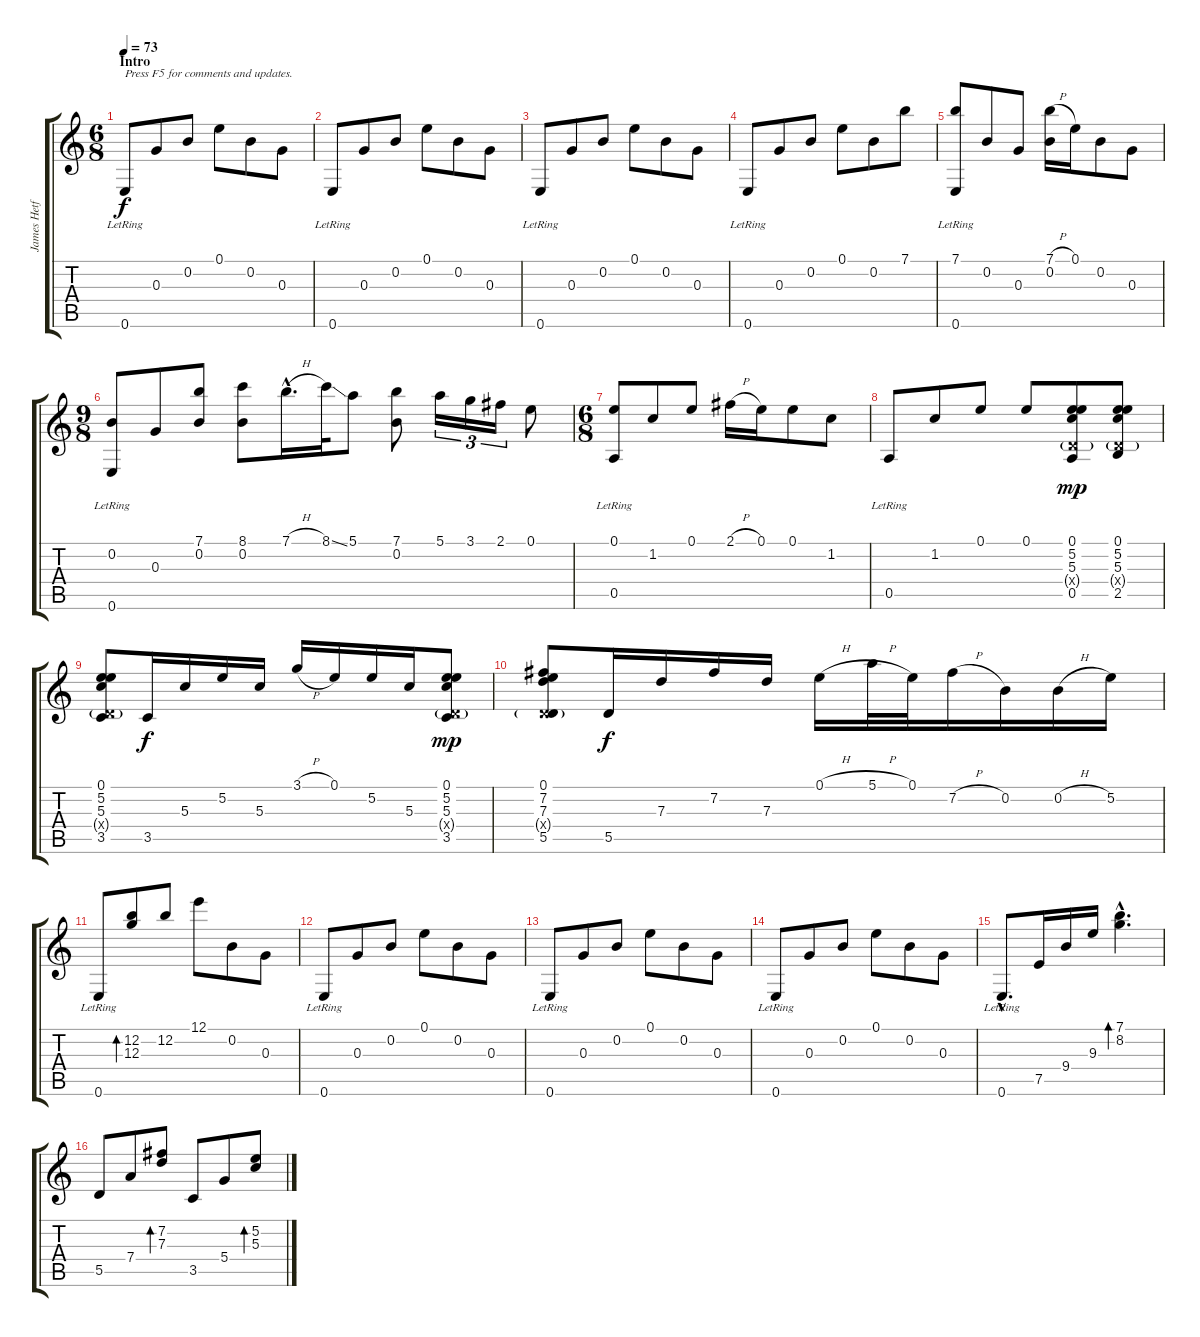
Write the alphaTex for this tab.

\track ("James Hetfield" "James Hetf") {instrument acousticguitarsteel}
\staff {score tabs}
\tuning (E4 B3 G3 D3 A2 E2) {hide}
\ts (6 8)
\section ("" "Intro")
\tempo 73
\clef g2
\ks c
0.6{lr}.8{txt "Press F5 for comments and updates." dy f instrument acousticguitarsteel} 0.3.8 0.2.8 0.1.8 0.2.8 0.3.8 |
0.6{lr}.8 0.3.8 0.2.8 0.1.8 0.2.8 0.3.8 |
0.6{lr}.8 0.3.8 0.2.8 0.1.8 0.2.8 0.3.8 |
0.6{lr}.8 0.3.8 0.2.8 0.1.8 0.2.8 7.1.8 |
(7.1 0.6{lr}).8 0.2.8 0.3.8 (7.1{h} 0.2).16 0.1.16 0.2.8 0.3.8 |
\ts (9 8)
(0.2 0.6{lr}).8 0.3.8 (7.1 0.2).8 (8.1 0.2).8 7.1{h hac}.16{d} 8.1{ss}.32 5.1.8 (7.1 0.2).8 5.1.16{tu (3 2)} 3.1.16{tu (3 2)} 2.1.16{tu (3 2)} 0.1.8 |
\ts (6 8)
(0.1 0.5{lr}).8 1.2.8 0.1.8 2.1{h}.16 0.1.16 0.1.8 1.2.8 |
0.5{lr}.8 1.2.8 0.1.8 0.1.8 (0.1 5.2 5.3 0.4{g x} 0.5).8{dy mp} (0.1 5.2 5.3 0.4{g x} 2.5).8 |
(0.1 5.2 5.3 0.4{g x} 3.5).8 3.5.16{dy f} 5.3.16 5.2.16 5.3.16 3.1{h}.16 0.1.16 5.2.16 5.3.16 (0.1 5.2 5.3 0.4{g x} 3.5).8{dy mp} |
(0.1 7.2 7.3 0.4{g x} 5.5).8 5.5.16{dy f} 7.3.16 7.2.16 7.3.16 0.1{h}.16 5.1{h}.32 0.1.32 7.2{h}.16 0.2.16 0.2{h}.16 5.2.16 |
0.6{lr}.8 (12.2 12.3).8{bd 240} 12.2.8 12.1.8 0.2.8 0.3.8 |
0.6{lr}.8 0.3.8 0.2.8 0.1.8 0.2.8 0.3.8 |
0.6{lr}.8 0.3.8 0.2.8 0.1.8 0.2.8 0.3.8 |
0.6{lr}.8 0.3.8 0.2.8 0.1.8 0.2.8 0.3.8 |
0.6{hac lr}.8{d} 7.5.16 9.4.16 9.3.16 (7.1{hac} 8.2{hac}).4{d bd 120} |
5.5.8 7.4.8 (7.2 7.3).8{bd 120} 3.5.8 5.4.8 (5.2 5.3).8{bd 120}
